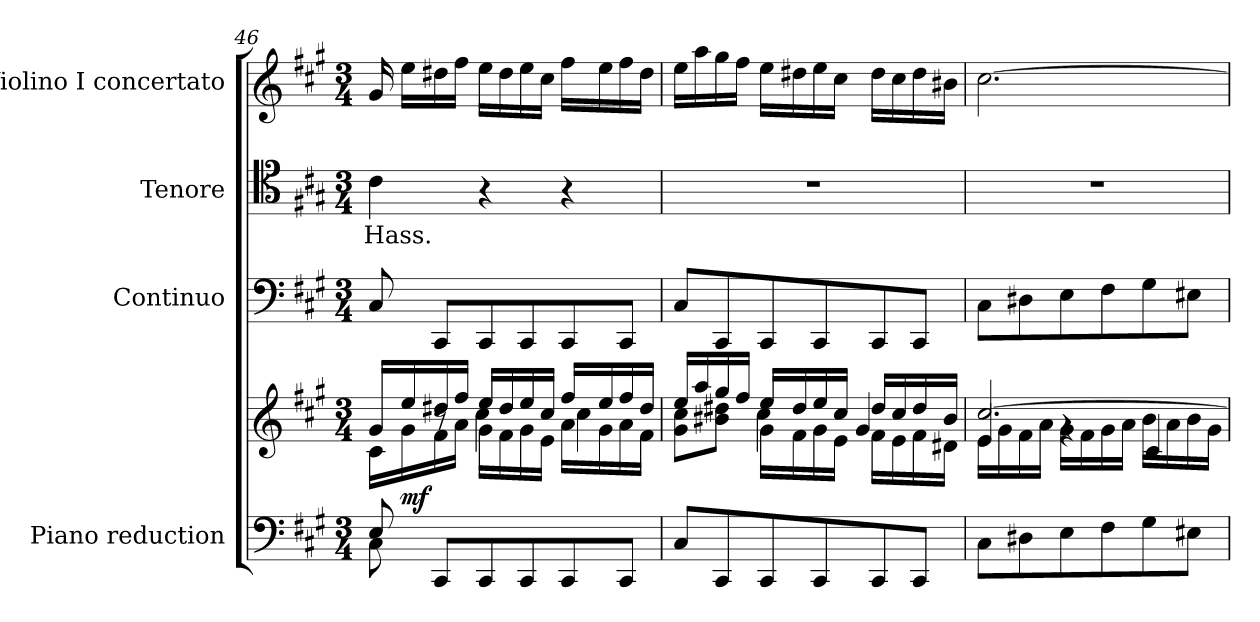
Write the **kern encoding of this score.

**kern	**kern	**dynam	**kern	**dynam	**kern	**text	**kern	**dynam
*part4	*part4	*part4	*part3	*part3	*part2	*part2	*part1	*part1
*staff5	*staff4	*staff4/5	*staff3	*staff3	*staff2	*staff2	*staff1	*staff1
*I"Piano reduction	*	*	*I"Continuo	*	*I"Tenore	*	*I"Violino I concertato	*
*I'Pno	*	*	*	*	*	*	*I'Vln	*
*clefF4	*clefG2	*	*clefF4	*	*clefC4	*	*clefG2	*
*k[f#c#g#]	*k[f#c#g#]	*	*k[f#c#g#]	*	*k[f#c#g#]	*	*k[f#c#g#]	*
*M3/4	*M3/4	*	*M3/4	*	*M3/4	*	*M3/4	*
=46	=46	=46	=46	=46	=46	=46	=46	=46
*^	*^	*	*	*	*	*	*	*
*	*	*	*^	*	*	*	*	*	*	*
!	!	!	!	!	!	!	!	!	!LO:LY:b	!	!
8E/	8C#\	16g#/LL	16c#\LL	8ryy	.	8C#/	.	4c#\	Hass.	16g#/	.
!	!	!	!	!	!LO:DY:b	!	!	!	!	!	!LO:DY:b
.	.	16ee/	16g#\	.	mf	.	.	.	.	16ee\LL	other-dynamics
!	!	!	!	!	!	!	!LO:DY:b	!	!	!	!
2ryy	8CC#/L	16dd#X/	16f#\	8r	.	8CC#/L	other-dynamics	.	.	16dd#X\	.
.	.	16ff#/JJ	16a\JJ	.	.	.	.	.	.	16ff#\JJ	.
.	8CC#/	16ee/LL	16g#\LL	4cc#\	.	8CC#/	.	4r	.	16ee\LL	.
.	.	16dd#/	16f#\	.	.	.	.	.	.	16dd#\	.
.	8CC#/	16ee/	16g#\	.	.	8CC#/	.	.	.	16ee\	.
.	.	16cc#/JJ	16e\JJ	.	.	.	.	.	.	16cc#\JJ	.
.	8CC#/	16ff#/LL	16a\LL	4cc#\	.	8CC#/	.	4r	.	16ff#\LL	.
.	.	16ee/	16g#\	.	.	.	.	.	.	16ee\	.
8ryy	8CC#/J	16ff#/	16a\	.	.	8CC#/J	.	.	.	16ff#\	.
.	.	16dd#/JJ	16f#\JJ	.	.	.	.	.	.	16dd#\JJ	.
*v	*v	*	*	*	*	*	*	*	*	*	*
=47	=47	=47	=47	=47	=47	=47	=47	=47	=47	=47
8C#/L	16ee/LL	8g#\ 8cc#\L	4ryy	.	8C#/L	.	2.r	.	16ee\LL	.
.	16aa/	.	.	.	.	.	.	.	16aa\	.
8CC#/	16gg#/	8b#X\ 8dd#X\J	.	.	8CC#/	.	.	.	16gg#\	.
.	16ff#/JJ	.	.	.	.	.	.	.	16ff#\JJ	.
8CC#/	16ee/LL	16g#\LL	4cc#\	.	8CC#/	.	.	.	16ee\LL	.
.	16dd#/	16f#\	.	.	.	.	.	.	16dd#X\	.
8CC#/	16ee/	16g#\	.	.	8CC#/	.	.	.	16ee\	.
.	16cc#/JJ	16e\JJ	.	.	.	.	.	.	16cc#\JJ	.
8CC#/	16dd#/LL	16f#\LL	4g#/	.	8CC#/	.	.	.	16dd#\LL	.
.	16cc#/	16e\	.	.	.	.	.	.	16cc#\	.
8CC#/J	16dd#/	16f#\	.	.	8CC#/J	.	.	.	16dd#\	.
.	16b#/JJ	16d#X\JJ	.	.	.	.	.	.	16b#X\JJ	.
=48	=48	=48	=48	=48	=48	=48	=48	=48	=48	=48
8C#\L	[2.cc#/	16e\LL	4e/	.	8C#\L	.	2.r	.	[2.cc#\	.
.	.	16g#\	.	.	.	.	.	.	.	.
8D#X\	.	16f#\	.	.	8D#X\	.	.	.	.	.
.	.	16a\JJ	.	.	.	.	.	.	.	.
8E\	.	16g#\LL	4rg	.	8E\	.	.	.	.	.
.	.	16f#\	.	.	.	.	.	.	.	.
8F#\	.	16g#\	.	.	8F#\	.	.	.	.	.
.	.	16a\JJ	.	.	.	.	.	.	.	.
8G#\	.	16b\LL	4c#/	.	8G#\	.	.	.	.	.
.	.	16a\	.	.	.	.	.	.	.	.
8E#X\J	.	16b\	.	.	8E#X\J	.	.	.	.	.
.	.	16g#\JJ	.	.	.	.	.	.	.	.
*	*v	*v	*v	*	*	*	*	*	*	*
=	=	=	=	=	=	=	=	=
*-	*-	*-	*-	*-	*-	*-	*-	*-
